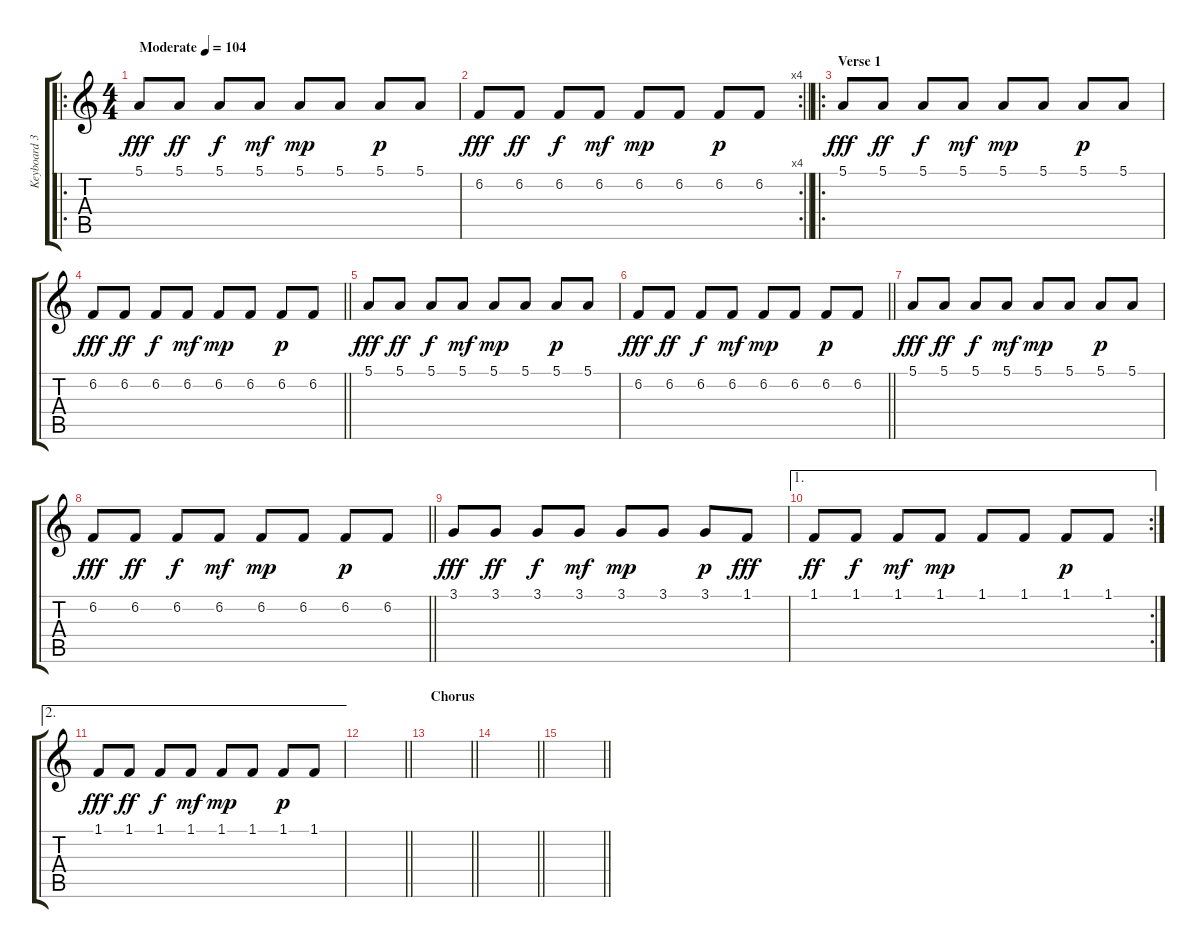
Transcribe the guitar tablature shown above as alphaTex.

\track ("Keyboard 3" "Keyboard 3") {instrument musicbox}
\staff {score tabs}
\tuning (E4 B3 G3 D3 A2 E2) {hide}
\ro
\ts (4 4)
\tempo (104 "Moderate")
\clef g2
\ks c
5.1.8{dy fff instrument musicbox} 5.1.8{dy ff} 5.1.8{dy f} 5.1.8{dy mf} 5.1.8{dy mp} 5.1.8 5.1.8{dy p} 5.1.8 |
\rc 4
\barLineRight lightlight
6.2.8{dy fff} 6.2.8{dy ff} 6.2.8{dy f} 6.2.8{dy mf} 6.2.8{dy mp} 6.2.8 6.2.8{dy p} 6.2.8 |
\ro
\section ("" "Verse 1")
5.1.8{dy fff} 5.1.8{dy ff} 5.1.8{dy f} 5.1.8{dy mf} 5.1.8{dy mp} 5.1.8 5.1.8{dy p} 5.1.8 |
\barLineRight lightlight
6.2.8{dy fff} 6.2.8{dy ff} 6.2.8{dy f} 6.2.8{dy mf} 6.2.8{dy mp} 6.2.8 6.2.8{dy p} 6.2.8 |
5.1.8{dy fff} 5.1.8{dy ff} 5.1.8{dy f} 5.1.8{dy mf} 5.1.8{dy mp} 5.1.8 5.1.8{dy p} 5.1.8 |
\barLineRight lightlight
6.2.8{dy fff} 6.2.8{dy ff} 6.2.8{dy f} 6.2.8{dy mf} 6.2.8{dy mp} 6.2.8 6.2.8{dy p} 6.2.8 |
5.1.8{dy fff} 5.1.8{dy ff} 5.1.8{dy f} 5.1.8{dy mf} 5.1.8{dy mp} 5.1.8 5.1.8{dy p} 5.1.8 |
\barLineRight lightlight
6.2.8{dy fff} 6.2.8{dy ff} 6.2.8{dy f} 6.2.8{dy mf} 6.2.8{dy mp} 6.2.8 6.2.8{dy p} 6.2.8 |
3.1.8{dy fff} 3.1.8{dy ff} 3.1.8{dy f} 3.1.8{dy mf} 3.1.8{dy mp} 3.1.8 3.1.8{dy p} 1.1.8{dy fff} |
\ae 1
\rc 2
1.1.8{dy ff} 1.1.8{dy f} 1.1.8{dy mf} 1.1.8{dy mp} 1.1.8 1.1.8 1.1.8{dy p} 1.1.8 |
\ae 2
1.1.8{dy fff} 1.1.8{dy ff} 1.1.8{dy f} 1.1.8{dy mf} 1.1.8{dy mp} 1.1.8 1.1.8{dy p} 1.1.8 |
\barLineRight lightlight
|
\section ("" "Chorus")
\barLineRight lightlight
|
\barLineRight lightlight
|
\barLineRight lightlight
